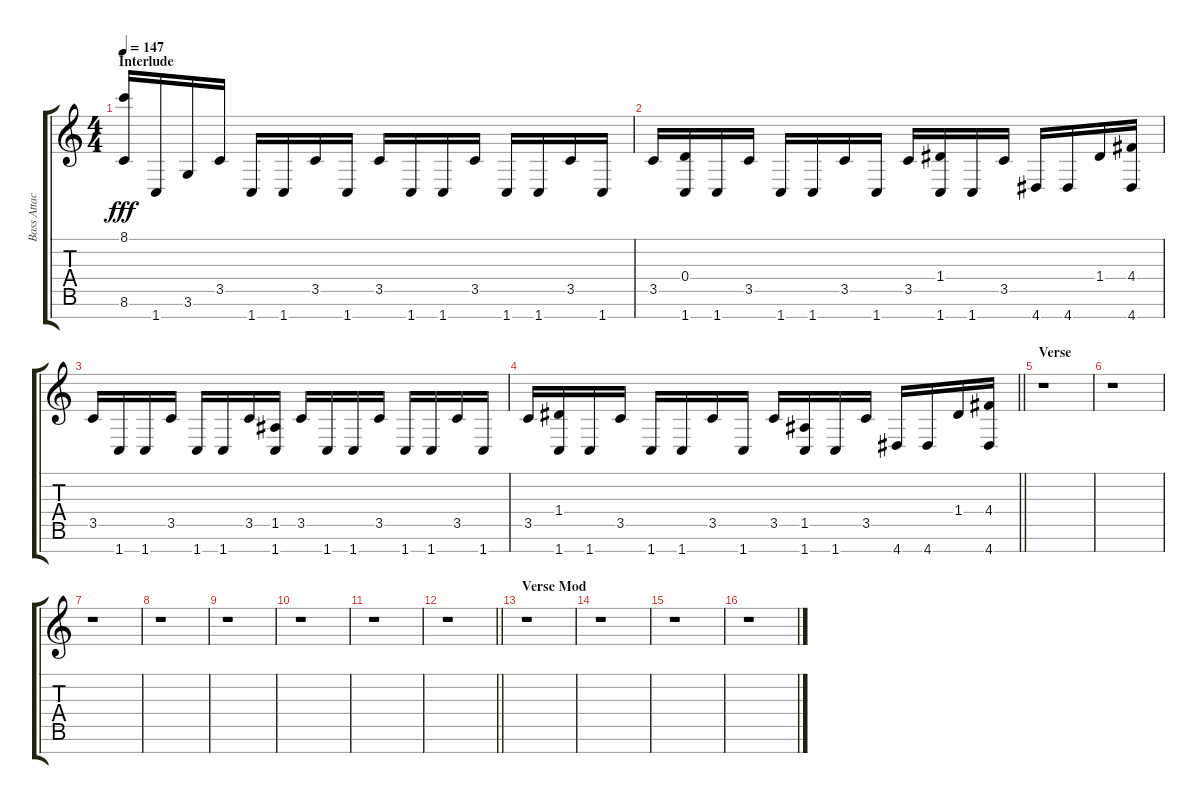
\track ("Bass Attack" "Bass Attac") {instrument synthbass2}
\staff {score tabs}
\tuning (E4 B3 G3 D3 A2 E2 B1) {hide}
\ts (4 4)
\section ("" "Interlude")
\tempo 147
\clef g2
\ks c
(8.1 8.6).16{dy fff} 1.7.16 3.6.16 3.5.16 1.7.16 1.7.16 3.5.16 1.7.16 3.5.16 1.7.16 1.7.16 3.5.16 1.7.16 1.7.16 3.5.16 1.7.16 |
3.5.16 (0.4 1.7).16 1.7.16 3.5.16 1.7.16 1.7.16 3.5.16 1.7.16 3.5.16 (1.4 1.7).16 1.7.16 3.5.16 4.7.16 4.7.16 1.4.16 (4.4 4.7).16 |
3.5.16 1.7.16 1.7.16 3.5.16 1.7.16 1.7.16 3.5.16 (1.5 1.7).16 3.5.16 1.7.16 1.7.16 3.5.16 1.7.16 1.7.16 3.5.16 1.7.16 |
\barLineRight lightlight
3.5.16 (1.4 1.7).16 1.7.16 3.5.16 1.7.16 1.7.16 3.5.16 1.7.16 3.5.16 (1.5 1.7).16 1.7.16 3.5.16 4.7.16 4.7.16 1.4.16 (4.4 4.7).16 |
\section ("" "Verse")
r.1 |
r.1 |
r.1 |
r.1 |
r.1 |
r.1 |
r.1 |
\barLineRight lightlight
r.1 |
\section ("" "Verse Mod")
r.1 |
r.1 |
r.1 |
r.1
